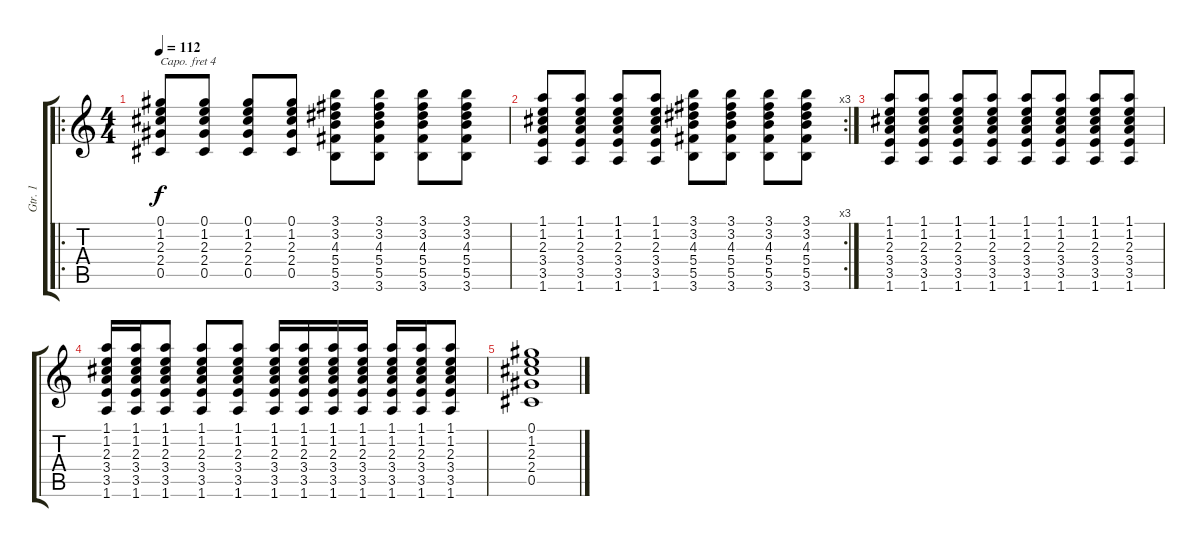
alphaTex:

\track ("Gtr. 1" "Gtr. 1") {instrument acousticguitarsteel}
\staff {score tabs}
\capo 4
\tuning (E4 B3 G3 D3 A2 E2) {hide}
\ro
\ts (4 4)
\tempo 112
\clef g2
\ks c
(0.1 1.2 2.3 2.4 0.5).8{dy f} (0.1 1.2 2.3 2.4 0.5).8 (0.1 1.2 2.3 2.4 0.5).8 (0.1 1.2 2.3 2.4 0.5).8 (3.1 3.2 4.3 5.4 5.5 3.6).8 (3.1 3.2 4.3 5.4 5.5 3.6).8 (3.1 3.2 4.3 5.4 5.5 3.6).8 (3.1 3.2 4.3 5.4 5.5 3.6).8 |
\rc 3
(1.1 1.2 2.3 3.4 3.5 1.6).8 (1.1 1.2 2.3 3.4 3.5 1.6).8 (1.1 1.2 2.3 3.4 3.5 1.6).8 (1.1 1.2 2.3 3.4 3.5 1.6).8 (3.1 3.2 4.3 5.4 5.5 3.6).8 (3.1 3.2 4.3 5.4 5.5 3.6).8 (3.1 3.2 4.3 5.4 5.5 3.6).8 (3.1 3.2 4.3 5.4 5.5 3.6).8 |
(1.1 1.2 2.3 3.4 3.5 1.6).8 (1.1 1.2 2.3 3.4 3.5 1.6).8 (1.1 1.2 2.3 3.4 3.5 1.6).8 (1.1 1.2 2.3 3.4 3.5 1.6).8 (1.1 1.2 2.3 3.4 3.5 1.6).8 (1.1 1.2 2.3 3.4 3.5 1.6).8 (1.1 1.2 2.3 3.4 3.5 1.6).8 (1.1 1.2 2.3 3.4 3.5 1.6).8 |
(1.1 1.2 2.3 3.4 3.5 1.6).16 (1.1 1.2 2.3 3.4 3.5 1.6).16 (1.1 1.2 2.3 3.4 3.5 1.6).8 (1.1 1.2 2.3 3.4 3.5 1.6).8 (1.1 1.2 2.3 3.4 3.5 1.6).8 (1.1 1.2 2.3 3.4 3.5 1.6).16 (1.1 1.2 2.3 3.4 3.5 1.6).16 (1.1 1.2 2.3 3.4 3.5 1.6).16 (1.1 1.2 2.3 3.4 3.5 1.6).16 (1.1 1.2 2.3 3.4 3.5 1.6).16 (1.1 1.2 2.3 3.4 3.5 1.6).16 (1.1 1.2 2.3 3.4 3.5 1.6).8 |
(0.1 1.2 2.3 2.4 0.5).1
